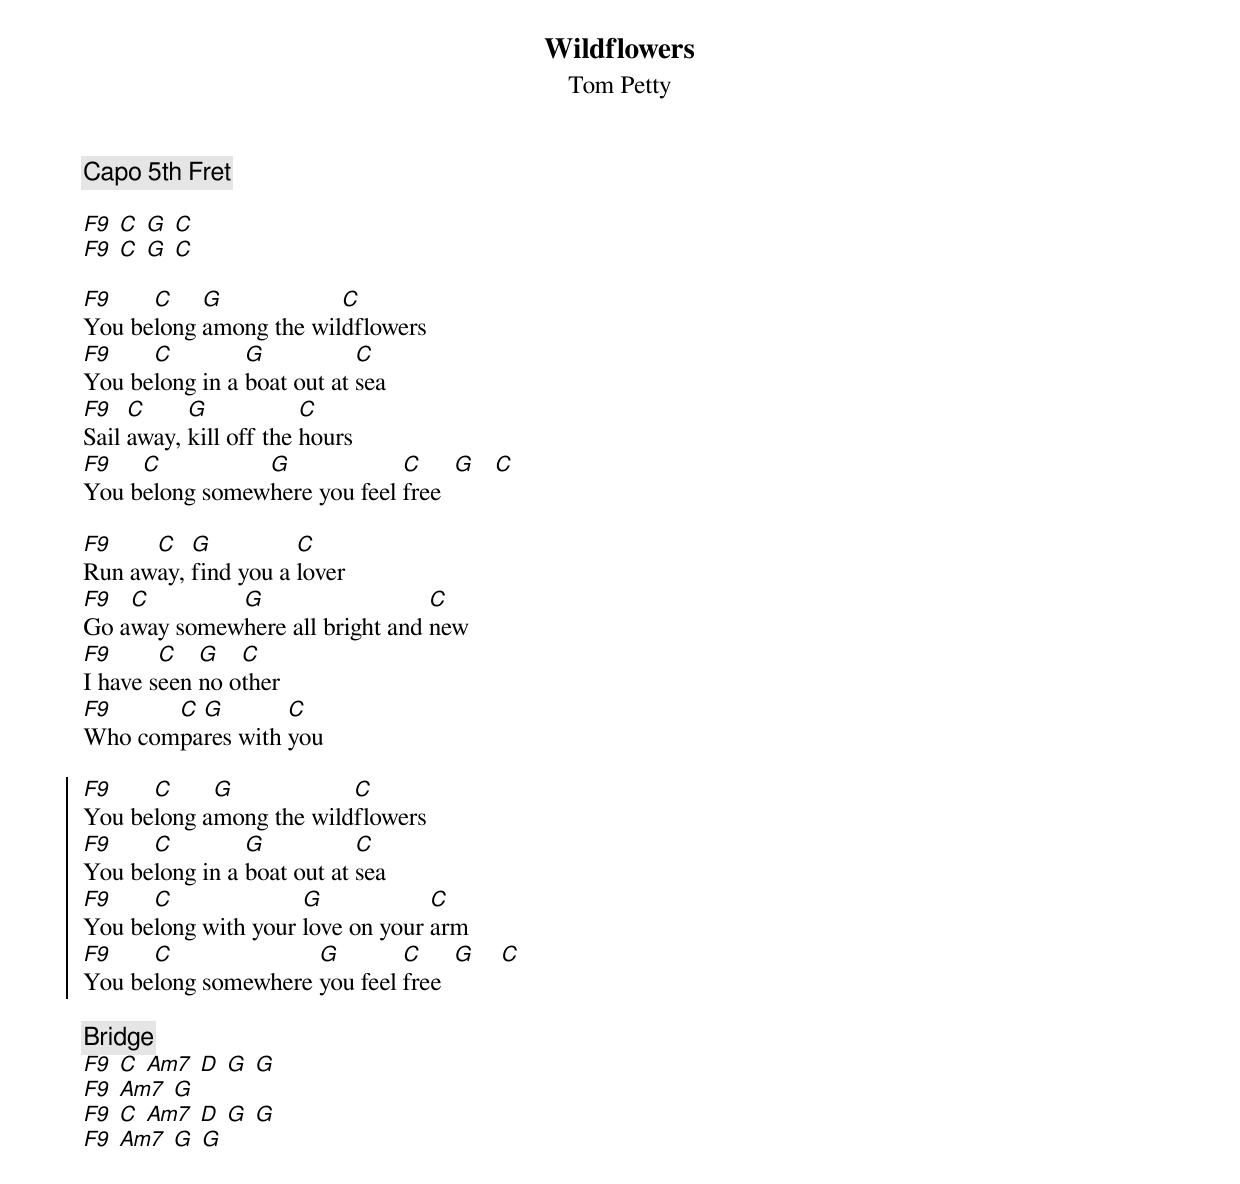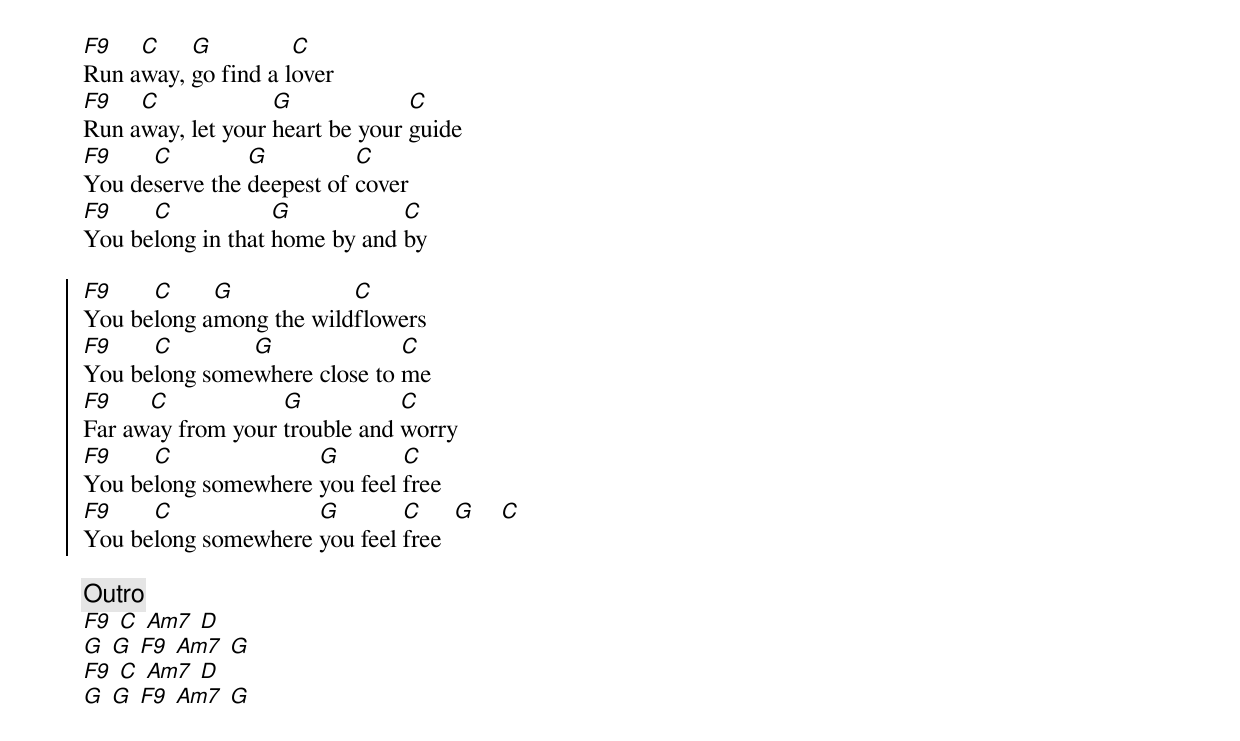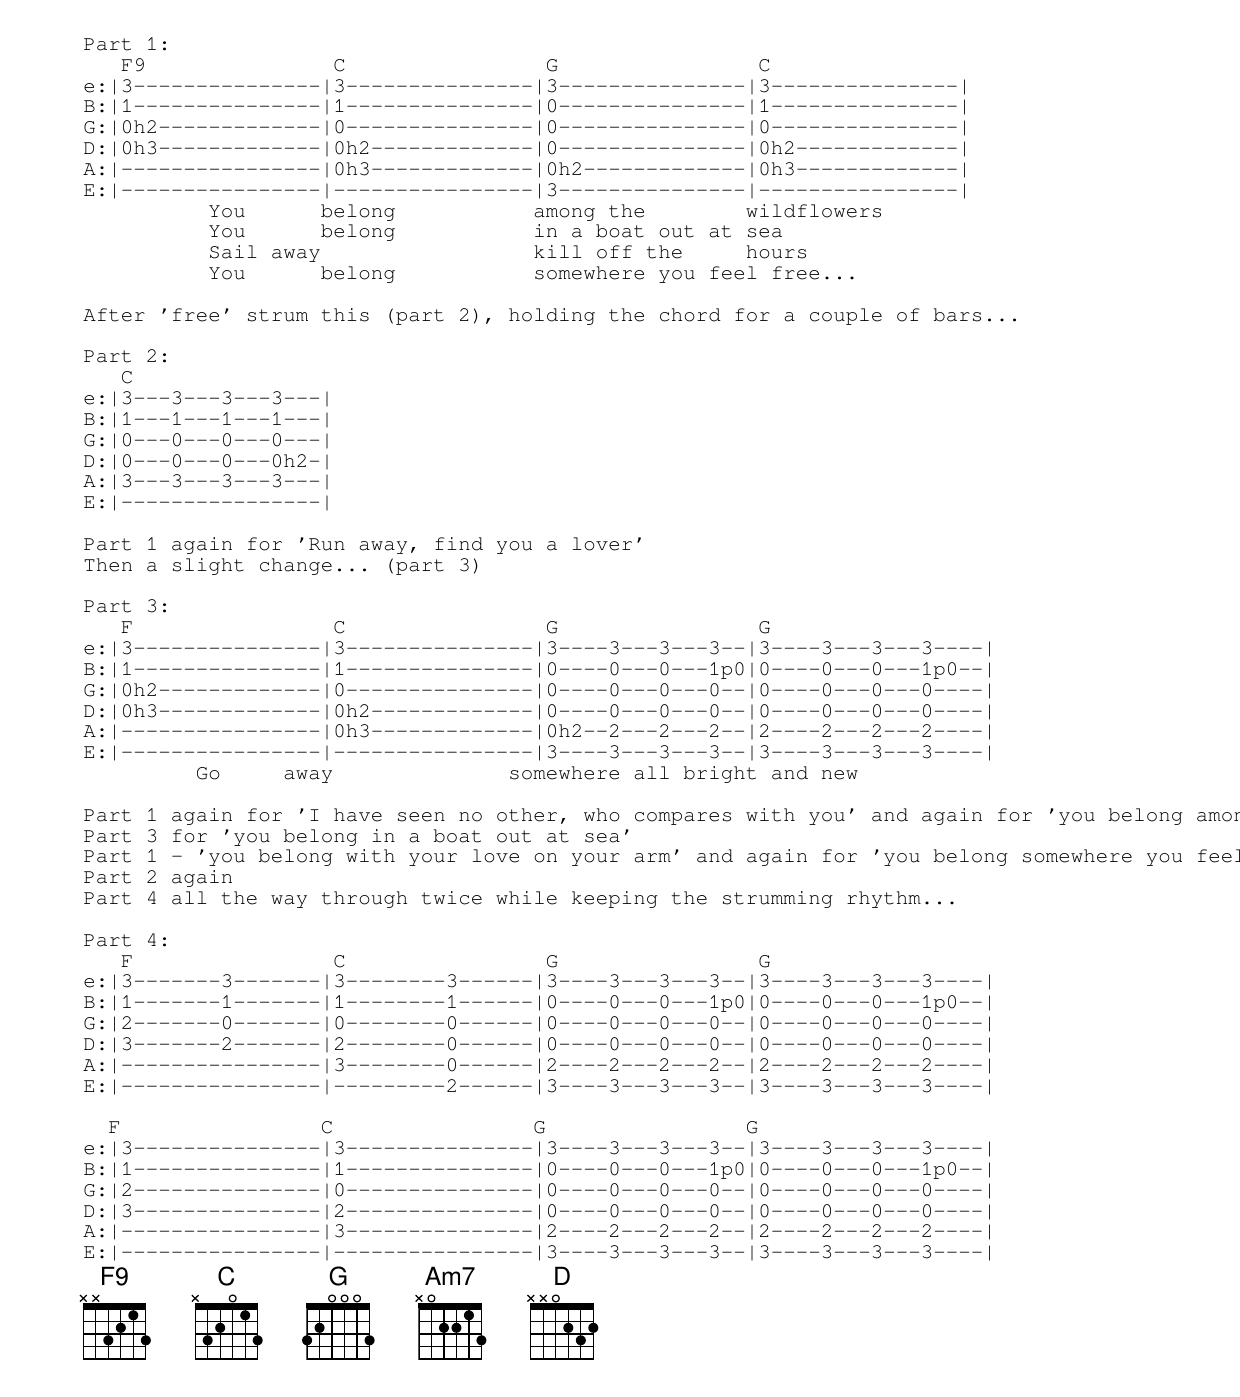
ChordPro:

{title:Wildflowers}
{subtitle:Tom Petty}
{define: F9 base-fret 1 frets x x 3 2 1 3}
{define: C base-fret 1 frets x 3 2 0 1 3}
{define: G base-fret 1 frets 3 2 0 0 0 3}
{c:Capo 5th Fret}

[F9] [C] [G] [C]
[F9] [C] [G] [C]

[F9]You be[C]long [G]among the wil[C]dflowers
[F9]You be[C]long in a [G]boat out at [C]sea
[F9]Sail [C]away, [G]kill off the [C]hours
[F9]You b[C]elong somew[G]here you feel [C]free  [G]   [C]

[F9]Run aw[C]ay, [G]find you a [C]lover
[F9]Go a[C]way somew[G]here all bright and [C]new
[F9]I have s[C]een [G]no o[C]ther
[F9]Who com[C]pa[G]res with [C]you

{soc}
[F9]You be[C]long a[G]mong the wild[C]flowers
[F9]You be[C]long in a [G]boat out at [C]sea
[F9]You be[C]long with your [G]love on your [C]arm
[F9]You be[C]long somewhere [G]you feel [C]free  [G]    [C]
{eoc}

{c:Bridge}
[F9] [C] [Am7] [D] [G] [G]
[F9] [Am7] [G]
[F9] [C] [Am7] [D] [G] [G]
[F9] [Am7] [G] [G]

{new_page}
[F9]Run a[C]way, [G]go find a l[C]over
[F9]Run a[C]way, let your [G]heart be your [C]guide
[F9]You de[C]serve the [G]deepest of [C]cover
[F9]You be[C]long in that [G]home by and [C]by

{soc}
[F9]You be[C]long a[G]mong the wild[C]flowers
[F9]You be[C]long some[G]where close to [C]me
[F9]Far aw[C]ay from your [G]trouble and [C]worry
[F9]You be[C]long somewhere [G]you feel [C]free
[F9]You be[C]long somewhere [G]you feel [C]free  [G]    [C]
{eoc}

{c:Outro}
[F9] [C] [Am7] [D]
[G] [G] [F9] [Am7] [G]
[F9] [C] [Am7] [D]
[G] [G] [F9] [Am7] [G]

{new_page}
{sot}
Part 1:
   F9               C                G                C
e:|3---------------|3---------------|3---------------|3---------------|
B:|1---------------|1---------------|0---------------|1---------------|
G:|0h2-------------|0---------------|0---------------|0---------------|
D:|0h3-------------|0h2-------------|0---------------|0h2-------------|
A:|----------------|0h3-------------|0h2-------------|0h3-------------|
E:|----------------|----------------|3---------------|----------------|
          You      belong           among the        wildflowers
          You      belong           in a boat out at sea
          Sail away                 kill off the     hours
          You      belong           somewhere you feel free...

After 'free' strum this (part 2), holding the chord for a couple of bars...

Part 2:
   C
e:|3---3---3---3---|
B:|1---1---1---1---|
G:|0---0---0---0---|
D:|0---0---0---0h2-|
A:|3---3---3---3---|
E:|----------------|

Part 1 again for 'Run away, find you a lover'
Then a slight change... (part 3)

Part 3:
   F                C                G                G
e:|3---------------|3---------------|3----3---3---3--|3----3---3---3----|
B:|1---------------|1---------------|0----0---0---1p0|0----0---0---1p0--|
G:|0h2-------------|0---------------|0----0---0---0--|0----0---0---0----|
D:|0h3-------------|0h2-------------|0----0---0---0--|0----0---0---0----|
A:|----------------|0h3-------------|0h2--2---2---2--|2----2---2---2----|
E:|----------------|----------------|3----3---3---3--|3----3---3---3----|
         Go     away              somewhere all bright and new

Part 1 again for 'I have seen no other, who compares with you' and again for 'you belong among the wildflowers'
Part 3 for 'you belong in a boat out at sea'
Part 1 - 'you belong with your love on your arm' and again for 'you belong somewhere you feel free'
Part 2 again
Part 4 all the way through twice while keeping the strumming rhythm...

Part 4:
   F                C                G                G
e:|3-------3-------|3--------3------|3----3---3---3--|3----3---3---3----|
B:|1-------1-------|1--------1------|0----0---0---1p0|0----0---0---1p0--|
G:|2-------0-------|0--------0------|0----0---0---0--|0----0---0---0----|
D:|3-------2-------|2--------0------|0----0---0---0--|0----0---0---0----|
A:|----------------|3--------0------|2----2---2---2--|2----2---2---2----|
E:|----------------|---------2------|3----3---3---3--|3----3---3---3----|

  F                C                G                G
e:|3---------------|3---------------|3----3---3---3--|3----3---3---3----|
B:|1---------------|1---------------|0----0---0---1p0|0----0---0---1p0--|
G:|2---------------|0---------------|0----0---0---0--|0----0---0---0----|
D:|3---------------|2---------------|0----0---0---0--|0----0---0---0----|
A:|----------------|3---------------|2----2---2---2--|2----2---2---2----|
E:|----------------|----------------|3----3---3---3--|3----3---3---3----|
{eot}
